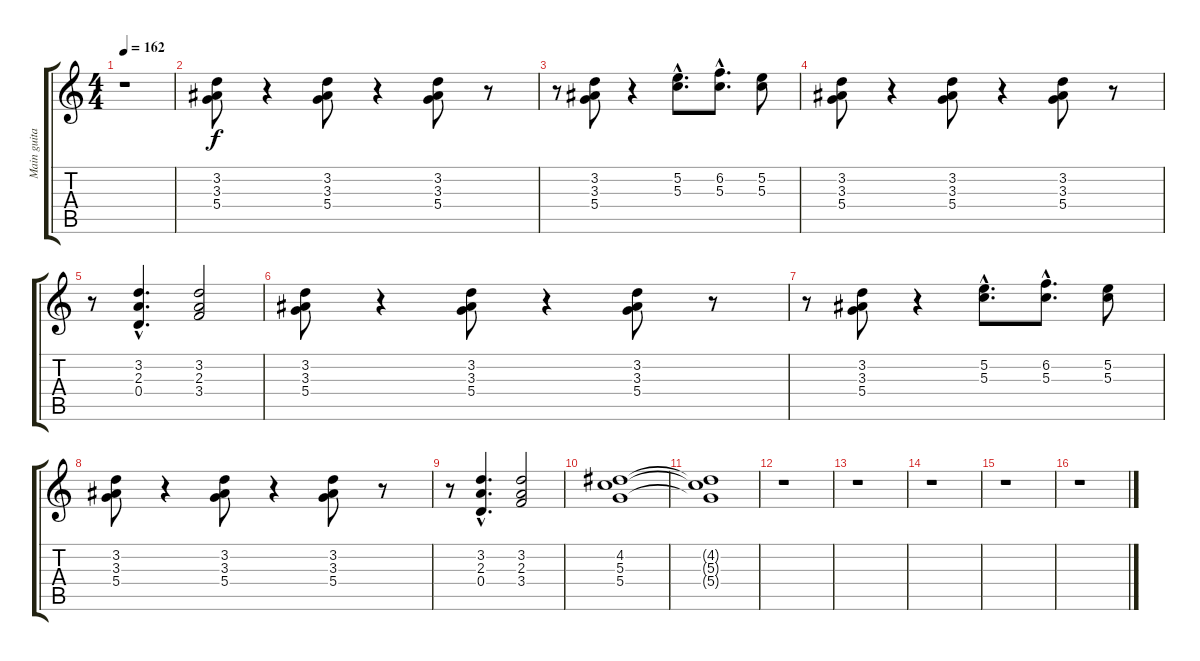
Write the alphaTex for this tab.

\track ("Main guitar" "Main guita") {instrument distortionguitar}
\staff {score tabs}
\tuning (E4 B3 G3 D3 A2 D2) {hide}
\ts (4 4)
\tempo 162
\clef g2
\ks c
r.1{dy f} |
(3.2 3.3 5.4).8 r.4 (3.2 3.3 5.4).8 r.4 (3.2 3.3 5.4).8 r.8 |
r.8 (3.2 3.3 5.4).8 r.4 (5.2{hac} 5.3{hac}).8{d} (6.2{hac} 5.3{hac}).8{d} (5.2 5.3).8 |
(3.2 3.3 5.4).8 r.4 (3.2 3.3 5.4).8 r.4 (3.2 3.3 5.4).8 r.8 |
r.8 (3.2{hac} 2.3{hac} 0.4{hac}).4{d} (3.2 2.3 3.4).2 |
(3.2 3.3 5.4).8 r.4 (3.2 3.3 5.4).8 r.4 (3.2 3.3 5.4).8 r.8 |
r.8 (3.2 3.3 5.4).8 r.4 (5.2{hac} 5.3{hac}).8{d} (6.2{hac} 5.3{hac}).8{d} (5.2 5.3).8 |
(3.2 3.3 5.4).8 r.4 (3.2 3.3 5.4).8 r.4 (3.2 3.3 5.4).8 r.8 |
r.8 (3.2{hac} 2.3{hac} 0.4{hac}).4{d} (3.2 2.3 3.4).2 |
(4.2 5.3 5.4).1 |
(4.2{t} 5.3{t} 5.4{t}).1 |
r.1 |
r.1 |
r.1 |
r.1 |
r.1
